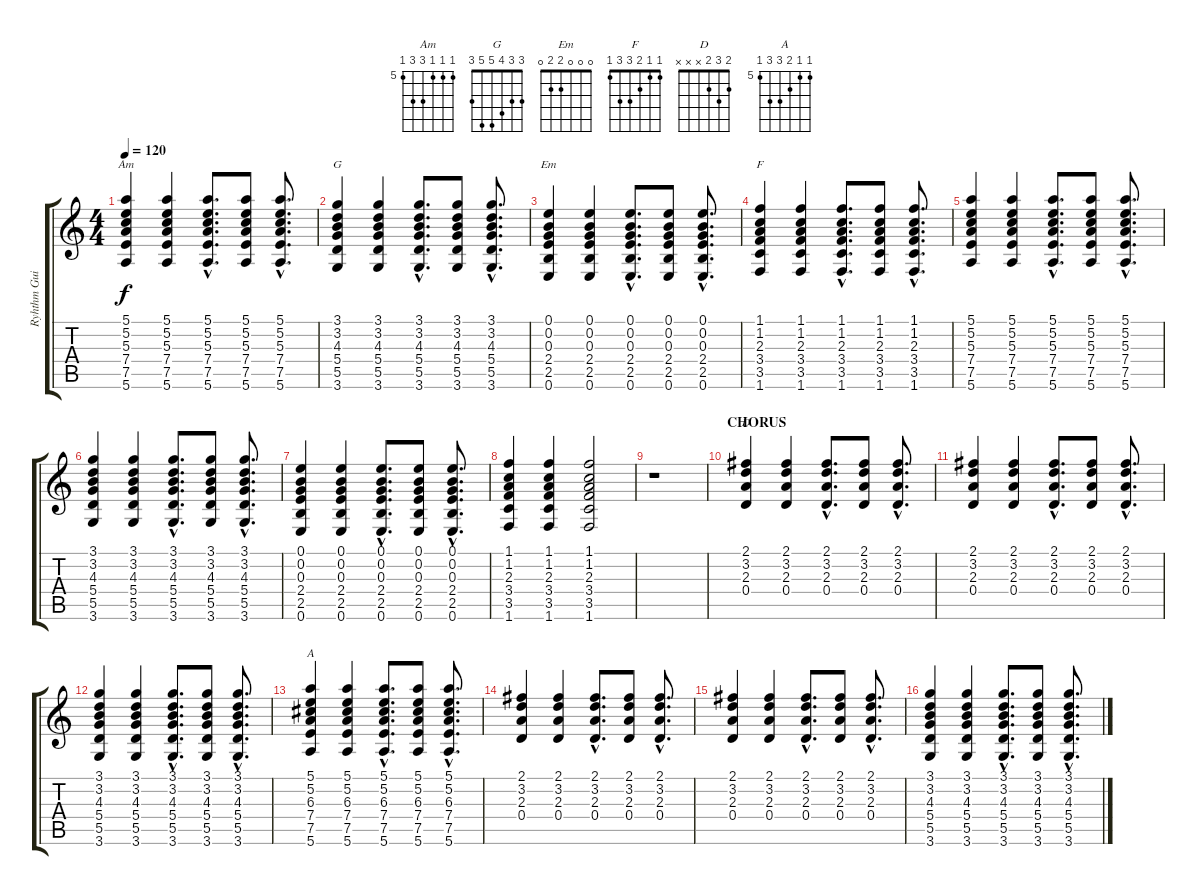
\track ("Ryhthm Guitar" "Ryhthm Gui") {instrument acousticguitarnylon}
\staff {score tabs}
\tuning (E4 B3 G3 D3 A2 E2) {hide}
\chord ("Am" 5 5 5 7 7 5) {firstfret 5}
\chord ("G" 3 3 4 5 5 3)
\chord ("Em" 0 0 0 2 2 0)
\chord ("F" 1 1 2 3 3 1)
\chord ("D" 2 3 2 x x x)
\chord ("A" 5 5 6 7 7 5) {firstfret 5}
\ts (4 4)
\tempo 120
\clef g2
\ks c
(5.1 5.2 5.3 7.4 7.5 5.6).4{ch "Am" dy f} (5.1 5.2 5.3 7.4 7.5 5.6).4 (5.1{hac} 5.2{hac} 5.3{hac} 7.4{hac} 7.5{hac} 5.6{hac}).8{d} (5.1 5.2 5.3 7.4 7.5 5.6).8 (5.1{hac} 5.2{hac} 5.3{hac} 7.4{hac} 7.5{hac} 5.6{hac}).8{d} |
(3.1 3.2 4.3 5.4 5.5 3.6).4{ch "G"} (3.1 3.2 4.3 5.4 5.5 3.6).4 (3.1{hac} 3.2{hac} 4.3{hac} 5.4{hac} 5.5{hac} 3.6{hac}).8{d} (3.1 3.2 4.3 5.4 5.5 3.6).8 (3.1{hac} 3.2{hac} 4.3{hac} 5.4{hac} 5.5{hac} 3.6{hac}).8{d} |
(0.1 0.2 0.3 2.4 2.5 0.6).4{ch "Em"} (0.1 0.2 0.3 2.4 2.5 0.6).4 (0.1{hac} 0.2{hac} 0.3{hac} 2.4{hac} 2.5{hac} 0.6{hac}).8{d} (0.1 0.2 0.3 2.4 2.5 0.6).8 (0.1{hac} 0.2{hac} 0.3{hac} 2.4{hac} 2.5{hac} 0.6{hac}).8{d} |
(1.1 1.2 2.3 3.4 3.5 1.6).4{ch "F"} (1.1 1.2 2.3 3.4 3.5 1.6).4 (1.1{hac} 1.2{hac} 2.3{hac} 3.4{hac} 3.5{hac} 1.6{hac}).8{d} (1.1 1.2 2.3 3.4 3.5 1.6).8 (1.1{hac} 1.2{hac} 2.3{hac} 3.4{hac} 3.5{hac} 1.6{hac}).8{d} |
(5.1 5.2 5.3 7.4 7.5 5.6).4 (5.1 5.2 5.3 7.4 7.5 5.6).4 (5.1{hac} 5.2{hac} 5.3{hac} 7.4{hac} 7.5{hac} 5.6{hac}).8{d} (5.1 5.2 5.3 7.4 7.5 5.6).8 (5.1{hac} 5.2{hac} 5.3{hac} 7.4{hac} 7.5{hac} 5.6{hac}).8{d} |
(3.1 3.2 4.3 5.4 5.5 3.6).4 (3.1 3.2 4.3 5.4 5.5 3.6).4 (3.1{hac} 3.2{hac} 4.3{hac} 5.4{hac} 5.5{hac} 3.6{hac}).8{d} (3.1 3.2 4.3 5.4 5.5 3.6).8 (3.1{hac} 3.2{hac} 4.3{hac} 5.4{hac} 5.5{hac} 3.6{hac}).8{d} |
(0.1 0.2 0.3 2.4 2.5 0.6).4 (0.1 0.2 0.3 2.4 2.5 0.6).4 (0.1{hac} 0.2{hac} 0.3{hac} 2.4{hac} 2.5{hac} 0.6{hac}).8{d} (0.1 0.2 0.3 2.4 2.5 0.6).8 (0.1{hac} 0.2{hac} 0.3{hac} 2.4{hac} 2.5{hac} 0.6{hac}).8{d} |
(1.1 1.2 2.3 3.4 3.5 1.6).4 (1.1 1.2 2.3 3.4 3.5 1.6).4 (1.1 1.2 2.3 3.4 3.5 1.6).2 |
r.1 |
\section ("" "CHORUS")
(2.1 3.2 2.3 0.4).4{ch "D"} (2.1 3.2 2.3 0.4).4 (2.1{hac} 3.2{hac} 2.3{hac} 0.4{hac}).8{d} (2.1 3.2 2.3 0.4).8 (2.1{hac} 3.2{hac} 2.3{hac} 0.4{hac}).8{d} |
(2.1 3.2 2.3 0.4).4 (2.1 3.2 2.3 0.4).4 (2.1{hac} 3.2{hac} 2.3{hac} 0.4{hac}).8{d} (2.1 3.2 2.3 0.4).8 (2.1{hac} 3.2{hac} 2.3{hac} 0.4{hac}).8{d} |
(3.1 3.2 4.3 5.4 5.5 3.6).4 (3.1 3.2 4.3 5.4 5.5 3.6).4 (3.1{hac} 3.2{hac} 4.3{hac} 5.4{hac} 5.5{hac} 3.6{hac}).8{d} (3.1 3.2 4.3 5.4 5.5 3.6).8 (3.1{hac} 3.2{hac} 4.3{hac} 5.4{hac} 5.5{hac} 3.6{hac}).8{d} |
(5.1 5.2 6.3 7.4 7.5 5.6).4{ch "A"} (5.1 5.2 6.3 7.4 7.5 5.6).4 (5.1{hac} 5.2{hac} 6.3{hac} 7.4{hac} 7.5{hac} 5.6{hac}).8{d} (5.1 5.2 6.3 7.4 7.5 5.6).8 (5.1{hac} 5.2{hac} 6.3{hac} 7.4{hac} 7.5{hac} 5.6{hac}).8{d} |
(2.1 3.2 2.3 0.4).4 (2.1 3.2 2.3 0.4).4 (2.1{hac} 3.2{hac} 2.3{hac} 0.4{hac}).8{d} (2.1 3.2 2.3 0.4).8 (2.1{hac} 3.2{hac} 2.3{hac} 0.4{hac}).8{d} |
(2.1 3.2 2.3 0.4).4 (2.1 3.2 2.3 0.4).4 (2.1{hac} 3.2{hac} 2.3{hac} 0.4{hac}).8{d} (2.1 3.2 2.3 0.4).8 (2.1{hac} 3.2{hac} 2.3{hac} 0.4{hac}).8{d} |
(3.1 3.2 4.3 5.4 5.5 3.6).4 (3.1 3.2 4.3 5.4 5.5 3.6).4 (3.1{hac} 3.2{hac} 4.3{hac} 5.4{hac} 5.5{hac} 3.6{hac}).8{d} (3.1 3.2 4.3 5.4 5.5 3.6).8 (3.1{hac} 3.2{hac} 4.3{hac} 5.4{hac} 5.5{hac} 3.6{hac}).8{d}
